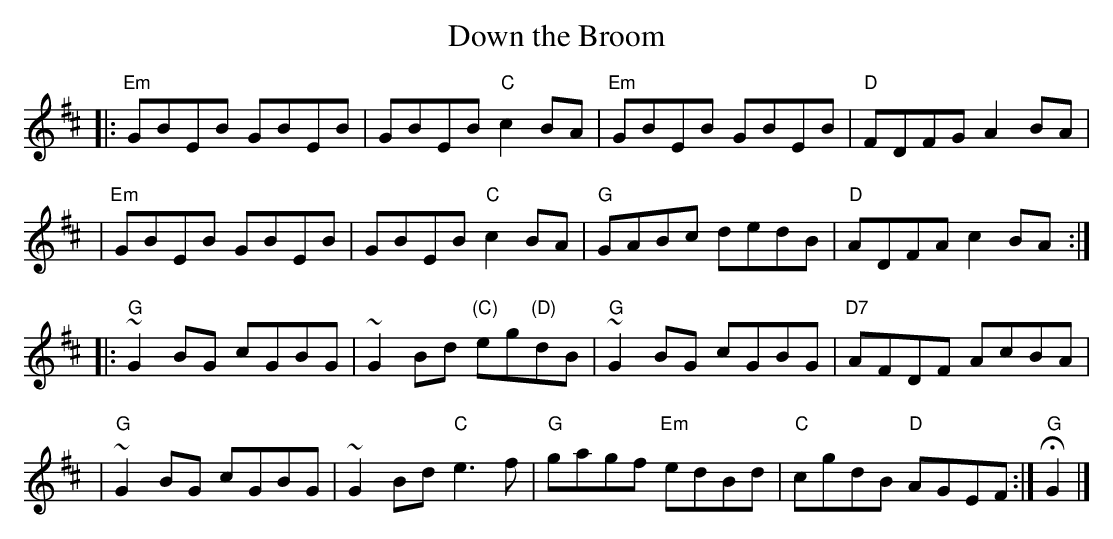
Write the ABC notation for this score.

X:1
T: Down the Broom
K:EDorian
|: "Em"GBEB GBEB | GBEB "C"c2BA | "Em"GBEB GBEB | "D"FDFG A2BA |
|  "Em"GBEB GBEB | GBEB "C"c2BA | "G"GABc dedB | "D"ADFA c2BA :|
|: "G"~G2BG cGBG | ~G2Bd "(C)"eg"(D)"dB | "G"~G2BG cGBG | "D7"AFDF AcBA |
|  "G"~G2BG cGBG | ~G2Bd "C"e3f | "G"gagf "Em"edBd | "C"cgdB "D"AGEF :| "G"HG2 |]
